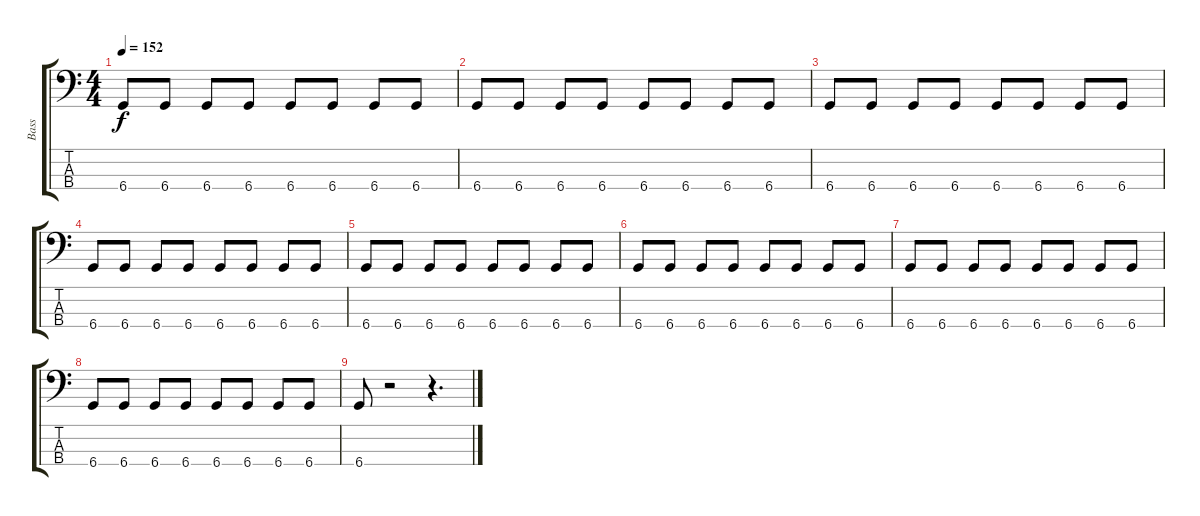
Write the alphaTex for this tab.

\track ("Bass" "Bass") {instrument electricbassfinger}
\staff {score tabs}
\tuning (G2 D2 A1 Db1) {hide}
\ts (4 4)
\tempo 152
\clef f4
\ks c
6.4.8{dy f} 6.4.8 6.4.8 6.4.8 6.4.8 6.4.8 6.4.8 6.4.8 |
6.4.8 6.4.8 6.4.8 6.4.8 6.4.8 6.4.8 6.4.8 6.4.8 |
6.4.8 6.4.8 6.4.8 6.4.8 6.4.8 6.4.8 6.4.8 6.4.8 |
6.4.8 6.4.8 6.4.8 6.4.8 6.4.8 6.4.8 6.4.8 6.4.8 |
6.4.8 6.4.8 6.4.8 6.4.8 6.4.8 6.4.8 6.4.8 6.4.8 |
6.4.8 6.4.8 6.4.8 6.4.8 6.4.8 6.4.8 6.4.8 6.4.8 |
6.4.8 6.4.8 6.4.8 6.4.8 6.4.8 6.4.8 6.4.8 6.4.8 |
6.4.8 6.4.8 6.4.8 6.4.8 6.4.8 6.4.8 6.4.8 6.4.8 |
6.4.8 r.2 r.4{d}
